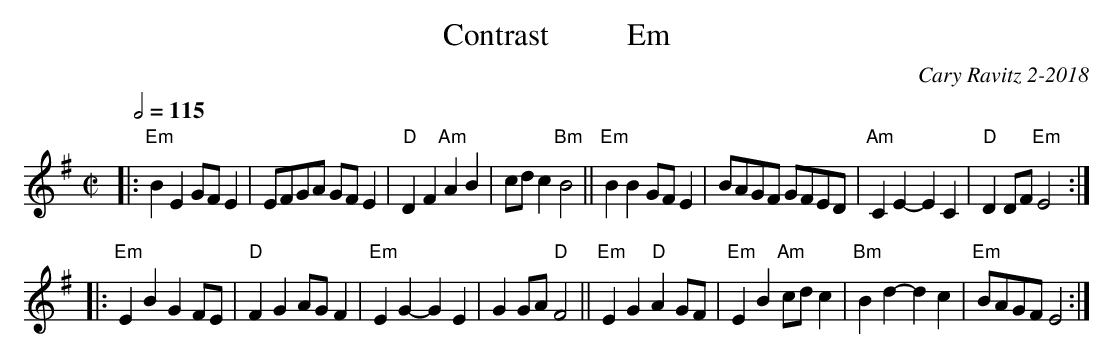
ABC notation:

X:1
T: Contrast          Em
C: Cary Ravitz 2-2018
M: C|
L: 1/8
Q: 1/2=115
K: Em
|: "Em" B2 E2 GF E2 | EFGA GF E2 | "D"D2 F2 "Am"A2B2 | cd c2 "Bm"B4 || "Em" B2 B2 GF E2 | BAGF GFED |"Am"C2 E2-E2C2 | "D"D2DF "Em"E4 :|
|: "Em"E2 B2 G2FE | "D"F2 G2 AGF2 | "Em" E2 G2-G2E2 | G2 GA "D"F4 || "Em"E2 G2 "D"A2GF | "Em"E2 B2 "Am"cd c2 | "Bm"B2d2-d2c2 | "Em"BAGF E4 :|
